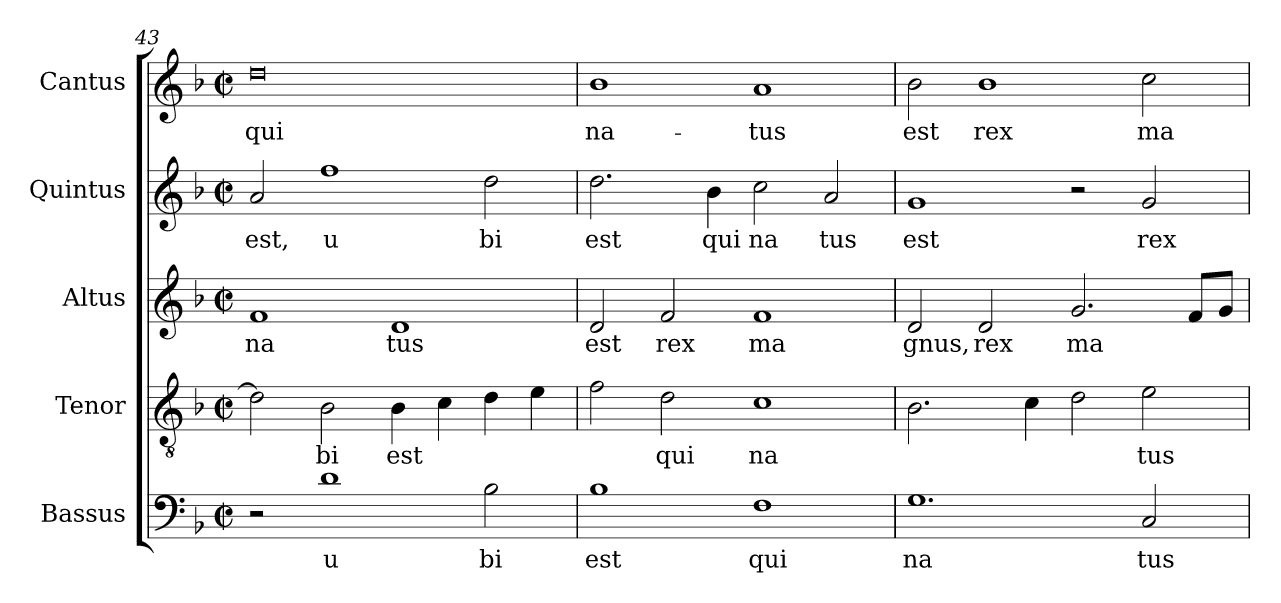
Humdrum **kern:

**kern	**text	**kern	**text	**kern	**text	**kern	**text	**kern	**text
*part5	*part5	*part4	*part4	*part3	*part3	*part2	*part2	*part1	*part1
*staff5	*staff5	*staff4	*staff4	*staff3	*staff3	*staff2	*staff2	*staff1	*staff1
*I"Bassus	*	*I"Tenor	*	*I"Altus	*	*I"Quintus	*	*I"Cantus	*
*clefF4	*	*clefGv2	*	*clefG2	*	*clefG2	*	*clefG2	*
*k[b-]	*	*k[b-]	*	*k[b-]	*	*k[b-]	*	*k[b-]	*
*F:	*	*F:	*	*F:	*	*F:	*	*F:	*
*M2/2	*	*M2/2	*	*M2/2	*	*M2/2	*	*M2/2	*
*met(c|)	*	*met(c|)	*	*met(c|)	*	*met(c|)	*	*met(c|)	*
=43	=43	=43	=43	=43	=43	=43	=43	=43	=43
!	!	!	!	!	!LO:LY:b:cj	!	!LO:LY:b:cj	!	!LO:LY:b:cj
2r	.	2d\]	.	1f	na	2a/	est,	0dd	qui
!	!LO:LY:b:cj	!	!LO:LY:b:cj	!	!	!	!LO:LY:b:cj	!	!
1d	u	2B-\	bi	.	.	1ff	u	.	.
!	!	!	!LO:LY:b	!	!LO:LY:b:cj	!	!	!	!
.	.	4B-\	est	1d	tus	.	.	.	.
.	.	4c\	.	.	.	.	.	.	.
!	!LO:LY:b:cj	!	!	!	!	!	!LO:LY:b:cj	!	!
2B-\	bi	4d\	.	.	.	2dd\	bi	.	.
.	.	4e\	.	.	.	.	.	.	.
=44	=44	=44	=44	=44	=44	=44	=44	=44	=44
!	!LO:LY:b:cj	!	!	!	!LO:LY:b:cj	!	!LO:LY:b:cj	!	!LO:LY:b:cj
1B-	est	2f\	.	2d/	est	2.dd\	est	1b-	na-
!	!	!	!LO:LY:b:cj	!	!LO:LY:b:cj	!	!	!	!
.	.	2d\	qui	2f/	rex	.	.	.	.
!	!	!	!	!	!	!	!LO:LY:b:cj	!	!
.	.	.	.	.	.	4b-\	qui	.	.
!	!LO:LY:b:cj	!	!LO:LY:b:cj	!	!LO:LY:b:cj	!	!LO:LY:b:cj	!	!LO:LY:b:cj
1F	qui	1c	na	1f	ma	2cc\	na	1a	-tus
!	!	!	!	!	!	!	!LO:LY:b:cj	!	!
.	.	.	.	.	.	2a/	tus	.	.
=45	=45	=45	=45	=45	=45	=45	=45	=45	=45
!	!LO:LY:b:cj	!	!	!	!LO:LY:b:cj	!	!LO:LY:b:cj	!	!LO:LY:b:cj
1.G	na	2.B-\	.	2d/	gnus,	1g	est	2b-\	est
!	!	!	!	!	!LO:LY:b:cj	!	!	!	!LO:LY:b:cj
.	.	.	.	2d/	rex	.	.	1b-	rex
.	.	4c\	.	.	.	.	.	.	.
!	!	!	!	!	!LO:LY:b	!	!	!	!
.	.	2d\	.	2.g/	ma	2r	.	.	.
!	!LO:LY:b:cj	!	!LO:LY:b:cj	!	!	!	!LO:LY:b:cj	!	!LO:LY:b:cj
2C/	tus	2e\	tus	.	.	2g/	rex	2cc\	ma-
.	.	.	.	8f/L	.	.	.	.	.
.	.	.	.	8g/J	.	.	.	.	.
=	=	=	=	=	=	=	=	=	=
*-	*-	*-	*-	*-	*-	*-	*-	*-	*-
